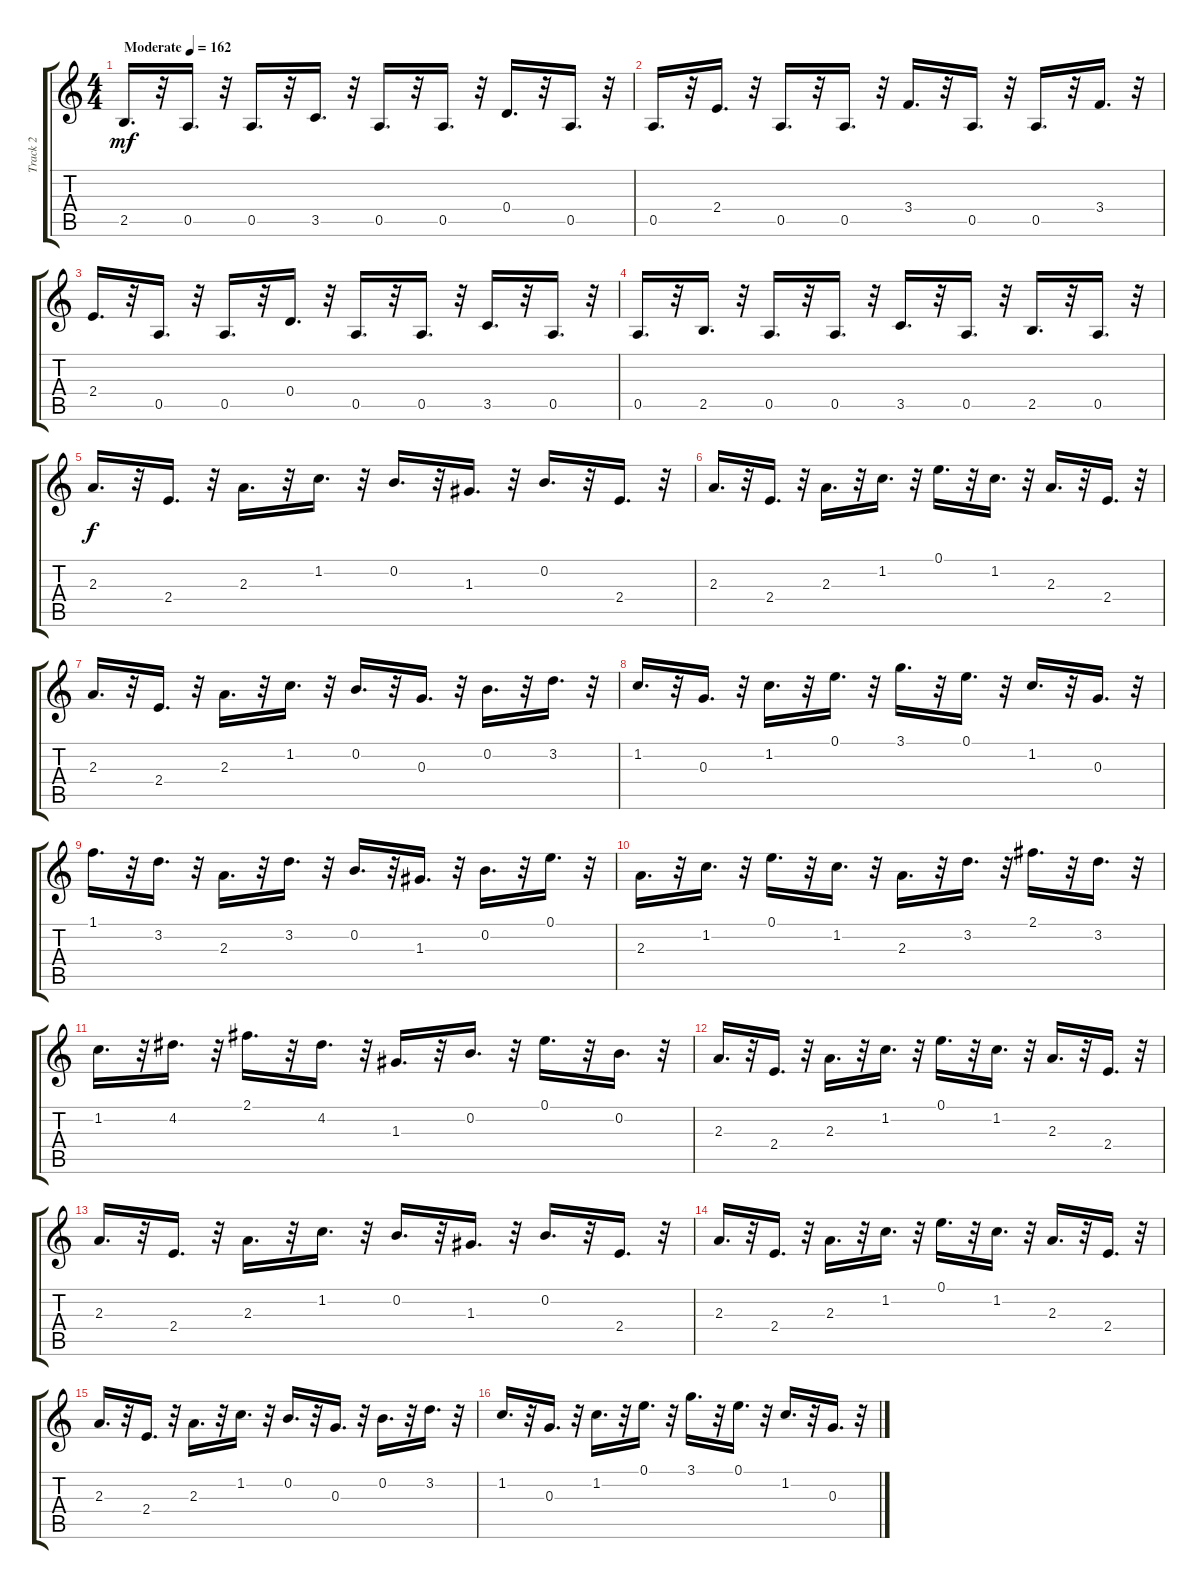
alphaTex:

\track ("Track 2" "Track 2") {instrument distortionguitar}
\staff {score tabs}
\tuning (E4 B3 G3 D3 A2 E2) {hide}
\ts (4 4)
\tempo (162 "Moderate")
\clef g2
\ks c
2.5.16{d dy mf instrument distortionguitar} r.32 0.5.16{d} r.32 0.5.16{d} r.32 3.5.16{d} r.32 0.5.16{d} r.32 0.5.16{d} r.32 0.4.16{d} r.32 0.5.16{d} r.32 |
0.5.16{d} r.32 2.4.16{d} r.32 0.5.16{d} r.32 0.5.16{d} r.32 3.4.16{d} r.32 0.5.16{d} r.32 0.5.16{d} r.32 3.4.16{d} r.32 |
2.4.16{d} r.32 0.5.16{d} r.32 0.5.16{d} r.32 0.4.16{d} r.32 0.5.16{d} r.32 0.5.16{d} r.32 3.5.16{d} r.32 0.5.16{d} r.32 |
0.5.16{d} r.32 2.5.16{d} r.32 0.5.16{d} r.32 0.5.16{d} r.32 3.5.16{d} r.32 0.5.16{d} r.32 2.5.16{d} r.32 0.5.16{d} r.32 |
2.3.16{d dy f} r.32 2.4.16{d} r.32 2.3.16{d} r.32 1.2.16{d} r.32 0.2.16{d} r.32 1.3.16{d} r.32 0.2.16{d} r.32 2.4.16{d} r.32 |
2.3.16{d} r.32 2.4.16{d} r.32 2.3.16{d} r.32 1.2.16{d} r.32 0.1.16{d} r.32 1.2.16{d} r.32 2.3.16{d} r.32 2.4.16{d} r.32 |
2.3.16{d} r.32 2.4.16{d} r.32 2.3.16{d} r.32 1.2.16{d} r.32 0.2.16{d} r.32 0.3.16{d} r.32 0.2.16{d} r.32 3.2.16{d} r.32 |
1.2.16{d} r.32 0.3.16{d} r.32 1.2.16{d} r.32 0.1.16{d} r.32 3.1.16{d} r.32 0.1.16{d} r.32 1.2.16{d} r.32 0.3.16{d} r.32 |
1.1.16{d} r.32 3.2.16{d} r.32 2.3.16{d} r.32 3.2.16{d} r.32 0.2.16{d} r.32 1.3.16{d} r.32 0.2.16{d} r.32 0.1.16{d} r.32 |
2.3.16{d} r.32 1.2.16{d} r.32 0.1.16{d} r.32 1.2.16{d} r.32 2.3.16{d} r.32 3.2.16{d} r.32 2.1.16{d} r.32 3.2.16{d} r.32 |
1.2.16{d} r.32 4.2.16{d} r.32 2.1.16{d} r.32 4.2.16{d} r.32 1.3.16{d} r.32 0.2.16{d} r.32 0.1.16{d} r.32 0.2.16{d} r.32 |
2.3.16{d} r.32 2.4.16{d} r.32 2.3.16{d} r.32 1.2.16{d} r.32 0.1.16{d} r.32 1.2.16{d} r.32 2.3.16{d} r.32 2.4.16{d} r.32 |
2.3.16{d} r.32 2.4.16{d} r.32 2.3.16{d} r.32 1.2.16{d} r.32 0.2.16{d} r.32 1.3.16{d} r.32 0.2.16{d} r.32 2.4.16{d} r.32 |
2.3.16{d} r.32 2.4.16{d} r.32 2.3.16{d} r.32 1.2.16{d} r.32 0.1.16{d} r.32 1.2.16{d} r.32 2.3.16{d} r.32 2.4.16{d} r.32 |
2.3.16{d} r.32 2.4.16{d} r.32 2.3.16{d} r.32 1.2.16{d} r.32 0.2.16{d} r.32 0.3.16{d} r.32 0.2.16{d} r.32 3.2.16{d} r.32 |
1.2.16{d} r.32 0.3.16{d} r.32 1.2.16{d} r.32 0.1.16{d} r.32 3.1.16{d} r.32 0.1.16{d} r.32 1.2.16{d} r.32 0.3.16{d} r.32
